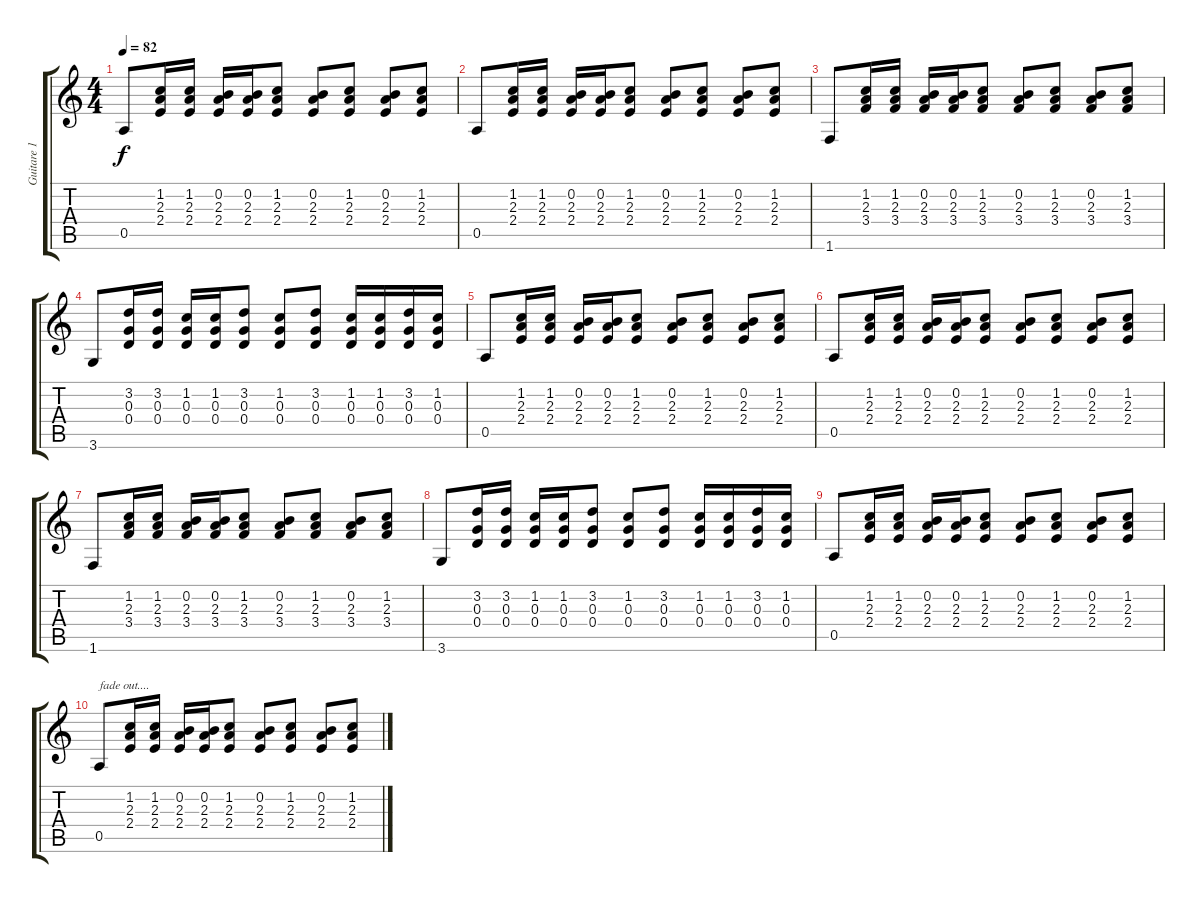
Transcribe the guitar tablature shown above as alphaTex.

\track ("Guitare 1" "Guitare 1") {instrument acousticguitarnylon}
\staff {score tabs}
\tuning (E4 B3 G3 D3 A2 E2) {hide}
\ts (4 4)
\tempo 82
\clef g2
\ks c
0.5.8{dy f} (1.2 2.3 2.4).16 (1.2 2.3 2.4).16 (0.2 2.3 2.4).16 (0.2 2.3 2.4).16 (1.2 2.3 2.4).8 (0.2 2.3 2.4).8 (1.2 2.3 2.4).8 (0.2 2.3 2.4).8 (1.2 2.3 2.4).8 |
0.5.8 (1.2 2.3 2.4).16 (1.2 2.3 2.4).16 (0.2 2.3 2.4).16 (0.2 2.3 2.4).16 (1.2 2.3 2.4).8 (0.2 2.3 2.4).8 (1.2 2.3 2.4).8 (0.2 2.3 2.4).8 (1.2 2.3 2.4).8 |
1.6.8 (1.2 2.3 3.4).16 (1.2 2.3 3.4).16 (0.2 2.3 3.4).16 (0.2 2.3 3.4).16 (1.2 2.3 3.4).8 (0.2 2.3 3.4).8 (1.2 2.3 3.4).8 (0.2 2.3 3.4).8 (1.2 2.3 3.4).8 |
3.6.8 (3.2 0.3 0.4).16 (3.2 0.3 0.4).16 (1.2 0.3 0.4).16 (1.2 0.3 0.4).16 (3.2 0.3 0.4).8 (1.2 0.3 0.4).8 (3.2 0.3 0.4).8 (1.2 0.3 0.4).16 (1.2 0.3 0.4).16 (3.2 0.3 0.4).16 (1.2 0.3 0.4).16 |
0.5.8 (1.2 2.3 2.4).16 (1.2 2.3 2.4).16 (0.2 2.3 2.4).16 (0.2 2.3 2.4).16 (1.2 2.3 2.4).8 (0.2 2.3 2.4).8 (1.2 2.3 2.4).8 (0.2 2.3 2.4).8 (1.2 2.3 2.4).8 |
0.5.8 (1.2 2.3 2.4).16 (1.2 2.3 2.4).16 (0.2 2.3 2.4).16 (0.2 2.3 2.4).16 (1.2 2.3 2.4).8 (0.2 2.3 2.4).8 (1.2 2.3 2.4).8 (0.2 2.3 2.4).8 (1.2 2.3 2.4).8 |
1.6.8 (1.2 2.3 3.4).16 (1.2 2.3 3.4).16 (0.2 2.3 3.4).16 (0.2 2.3 3.4).16 (1.2 2.3 3.4).8 (0.2 2.3 3.4).8 (1.2 2.3 3.4).8 (0.2 2.3 3.4).8 (1.2 2.3 3.4).8 |
3.6.8 (3.2 0.3 0.4).16 (3.2 0.3 0.4).16 (1.2 0.3 0.4).16 (1.2 0.3 0.4).16 (3.2 0.3 0.4).8 (1.2 0.3 0.4).8 (3.2 0.3 0.4).8 (1.2 0.3 0.4).16 (1.2 0.3 0.4).16 (3.2 0.3 0.4).16 (1.2 0.3 0.4).16 |
0.5.8 (1.2 2.3 2.4).16 (1.2 2.3 2.4).16 (0.2 2.3 2.4).16 (0.2 2.3 2.4).16 (1.2 2.3 2.4).8 (0.2 2.3 2.4).8 (1.2 2.3 2.4).8 (0.2 2.3 2.4).8 (1.2 2.3 2.4).8 |
0.5.8{txt "fade out...."} (1.2 2.3 2.4).16 (1.2 2.3 2.4).16 (0.2 2.3 2.4).16 (0.2 2.3 2.4).16 (1.2 2.3 2.4).8 (0.2 2.3 2.4).8 (1.2 2.3 2.4).8 (0.2 2.3 2.4).8 (1.2 2.3 2.4).8
